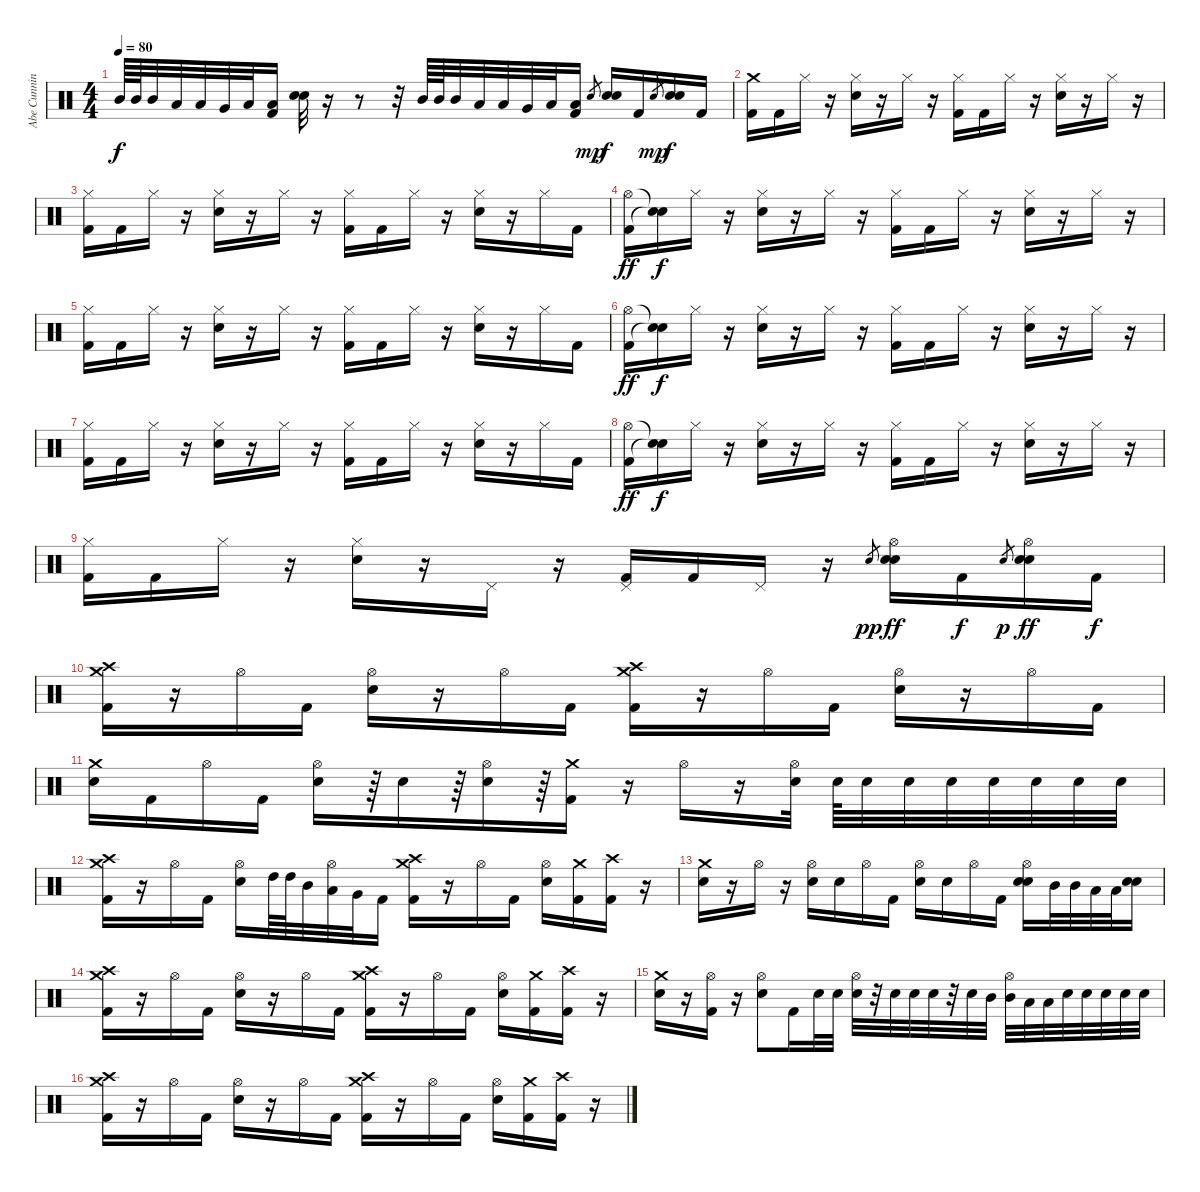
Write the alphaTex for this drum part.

\track ("Abe Cunningham" "Abe Cunnin") {instrument percussion}
\staff {score}
\articulation defaults
\ts (4 4)
\tempo 80
\clef neutral
\ks c "Mid Tom (hit)".64{dy f} "Mid Tom (hit)".64 "Mid Tom (hit)".32 "Low Tom (hit)".32 "Low Tom (hit)".32 "Very Low Tom (hit)".32 "Low Tom (hit)".32
("Low Tom (hit)" "Kick (hit) 2").16 ("Electric Snare (hit)" "Electric Snare (hit)").32 r.16 r.8 r.32 "Mid Tom (hit)".64 "Mid Tom (hit)".64 "Mid Tom (hit)".32 "Low Tom (hit)".32 "Low Tom (hit)".32 "Very Low Tom (hit)".32 "Low Tom (hit)".32 ("Low Tom (hit)" "Kick (hit) 2").16 "Electric Snare (hit)".8{gr dy mp} ("Electric Snare (hit)" "Electric Snare (hit)").16{dy f} "Kick (hit) 2".16 "Electric Snare (hit)".8{gr dy mp} ("Electric Snare (hit)" "Electric Snare (hit)").16{dy f} "Kick (hit) 2".16 |
("Crash medium (hit)" "Kick (hit) 2").16 "Kick (hit) 2".16 "Hi-Hat (closed)".16 r.16 ("Hi-Hat (closed)" "Electric Snare (hit)").16 r.16 "Hi-Hat (closed)".16 r.16 ("Hi-Hat (closed)" "Kick (hit) 2").16 "Kick (hit) 2".16 "Hi-Hat (closed)".16 r.16 ("Hi-Hat (closed)" "Electric Snare (hit)").16 r.16 "Hi-Hat (closed)".16 r.16 |
("Hi-Hat (closed)" "Kick (hit) 2").16 "Kick (hit) 2".16 "Hi-Hat (closed)".16 r.16 ("Hi-Hat (closed)" "Electric Snare (hit)").16 r.16 "Hi-Hat (closed)".16 r.16 ("Hi-Hat (closed)" "Kick (hit) 2").16 "Kick (hit) 2".16 "Hi-Hat (closed)".16 r.16 ("Hi-Hat (closed)" "Electric Snare (hit)").16 r.16 "Hi-Hat (closed)".16 "Kick (hit) 2".16 |
("Hi-Hat (open)" "Kick (hit) 2").16{dy ff} ("Snare (hit)"{t} "Snare (hit)"{t}).16{dy f} "Hi-Hat (closed)".16 r.16 ("Hi-Hat (closed)" "Electric Snare (hit)").16 r.16 "Hi-Hat (closed)".16 r.16 ("Hi-Hat (closed)" "Kick (hit) 2").16 "Kick (hit) 2".16 "Hi-Hat (closed)".16 r.16 ("Hi-Hat (closed)" "Electric Snare (hit)").16 r.16 "Hi-Hat (closed)".16 r.16 |
("Hi-Hat (closed)" "Kick (hit) 2").16 "Kick (hit) 2".16 "Hi-Hat (closed)".16 r.16 ("Hi-Hat (closed)" "Electric Snare (hit)").16 r.16 "Hi-Hat (closed)".16 r.16 ("Hi-Hat (closed)" "Kick (hit) 2").16 "Kick (hit) 2".16 "Hi-Hat (closed)".16 r.16 ("Hi-Hat (closed)" "Electric Snare (hit)").16 r.16 "Hi-Hat (closed)".16 "Kick (hit) 2".16 |
("Hi-Hat (open)" "Kick (hit) 2").16{dy ff} ("Snare (hit)"{t} "Snare (hit)"{t}).16{dy f} "Hi-Hat (closed)".16 r.16 ("Hi-Hat (closed)" "Electric Snare (hit)").16 r.16 "Hi-Hat (closed)".16 r.16 ("Hi-Hat (closed)" "Kick (hit) 2").16 "Kick (hit) 2".16 "Hi-Hat (closed)".16 r.16 ("Hi-Hat (closed)" "Electric Snare (hit)").16 r.16 "Hi-Hat (closed)".16 r.16 |
("Hi-Hat (closed)" "Kick (hit) 2").16 "Kick (hit) 2".16 "Hi-Hat (closed)".16 r.16 ("Hi-Hat (closed)" "Electric Snare (hit)").16 r.16 "Hi-Hat (closed)".16 r.16 ("Hi-Hat (closed)" "Kick (hit) 2").16 "Kick (hit) 2".16 "Hi-Hat (closed)".16 r.16 ("Hi-Hat (closed)" "Electric Snare (hit)").16 r.16 "Hi-Hat (closed)".16 "Kick (hit) 2".16 |
("Hi-Hat (open)" "Kick (hit) 2").16{dy ff} ("Snare (hit)"{t} "Snare (hit)"{t}).16{dy f} "Hi-Hat (closed)".16 r.16 ("Hi-Hat (closed)" "Electric Snare (hit)").16 r.16 "Hi-Hat (closed)".16 r.16 ("Hi-Hat (closed)" "Kick (hit) 2").16 "Kick (hit) 2".16 "Hi-Hat (closed)".16 r.16 ("Hi-Hat (closed)" "Electric Snare (hit)").16 r.16 "Hi-Hat (closed)".16 r.16 |
("Hi-Hat (closed)" "Kick (hit) 2").16 "Kick (hit) 2".16 "Hi-Hat (closed)".16 r.16 ("Hi-Hat (closed)" "Electric Snare (hit)").16 r.16 "Pedal Hi-Hat (hit)".16 r.16 ("Pedal Hi-Hat (hit)" "Kick (hit) 2").16 "Kick (hit) 2".16 "Pedal Hi-Hat (hit)".16 r.16 "Electric Snare (hit)".8{gr dy pp} ("Hi-Hat (open)" "Electric Snare (hit)" "Electric Snare (hit)").16{dy ff} "Kick (hit) 2".16{dy f} "Electric Snare (hit)".8{gr dy p} ("Hi-Hat (open)" "Electric Snare (hit)" "Electric Snare (hit)").16{dy ff} "Kick (hit) 2".16{dy f} |
("Crash medium (hit)" "Crash high (hit)" "Kick (hit) 2").16 r.16 "Hi-Hat (open)".16 "Kick (hit) 2".16 ("Hi-Hat (open)" "Electric Snare (hit)").16 r.16 "Hi-Hat (open)".16 "Kick (hit) 2".16 ("Crash medium (hit)" "Crash high (hit)" "Kick (hit) 2").16 r.16 "Hi-Hat (open)".16 "Kick (hit) 2".16 ("Hi-Hat (open)" "Electric Snare (hit)").16 r.16 "Hi-Hat (open)".16 "Kick (hit) 2".16 |
("Crash medium (hit)" "Electric Snare (hit)").16 "Kick (hit) 2".16 "Hi-Hat (open)".16 "Kick (hit) 2".16 ("Hi-Hat (open)" "Electric Snare (hit)").16 r.64 "Electric Snare (hit)".16 r.64 ("Hi-Hat (open)" "Electric Snare (hit)").16 r.64 ("Crash medium (hit)" "Kick (hit) 2").16 r.16 "Hi-Hat (open)".16 r.16 ("Hi-Hat (open)" "Electric Snare (hit)").32 "Electric Snare (hit)".64 "Electric Snare (hit)".32 "Electric Snare (hit)".32 "Electric Snare (hit)".32 "Electric Snare (hit)".32 "Electric Snare (hit)".32 "Electric Snare (hit)".32 "Electric Snare (hit)".32 |
("Crash medium (hit)" "Crash high (hit)" "Kick (hit) 2").16 r.16 "Hi-Hat (open)".16 "Kick (hit) 2".16 ("Hi-Hat (open)" "Electric Snare (hit)").16 "High Tom (hit)".64 "High Tom (hit)".64 "Mid Tom (hit)".32 ("Hi-Hat (open)" "Low Tom (hit)").32 "Very Low Tom (hit)".32 "Kick (hit) 2".16 ("Crash medium (hit)" "Crash high (hit)" "Kick (hit) 2").16 r.16 "Hi-Hat (open)".16 "Kick (hit) 2".16 ("Hi-Hat (open)" "Electric Snare (hit)").16 ("Crash medium (hit)" "Kick (hit) 2").16 ("Crash high (hit)" "Kick (hit) 2").16 r.16 |
("Crash medium (hit)" "Electric Snare (hit)").16 r.16 "Hi-Hat (open)".16 r.16 ("Hi-Hat (open)" "Electric Snare (hit)").16 "Electric Snare (hit)".16 "Hi-Hat (open)".16 "Kick (hit) 2".16 ("Hi-Hat (open)" "Electric Snare (hit)").16 "Electric Snare (hit)".16 "Hi-Hat (open)".16 "Kick (hit) 2".16 ("Hi-Hat (open)" "Electric Snare (hit)" "Electric Snare (hit)").16 "Mid Tom (hit)".32 "Mid Tom (hit)".32 "Low Tom (hit)".32 "Low Tom (hit)".32 ("Electric Snare (hit)" "Electric Snare (hit)").16 |
("Crash medium (hit)" "Crash high (hit)" "Kick (hit) 2").16 r.16 "Hi-Hat (open)".16 "Kick (hit) 2".16 ("Hi-Hat (open)" "Electric Snare (hit)").16 r.16 "Hi-Hat (open)".16 "Kick (hit) 2".16 ("Crash medium (hit)" "Crash high (hit)" "Kick (hit) 2").16 r.16 "Hi-Hat (open)".16 "Kick (hit) 2".16 ("Hi-Hat (open)" "Electric Snare (hit)").16 ("Crash medium (hit)" "Kick (hit) 2").16 ("Crash high (hit)" "Kick (hit) 2").16 r.16 |
("Crash medium (hit)" "Electric Snare (hit)").16 r.16 ("Hi-Hat (open)" "Kick (hit) 2").16 r.16 ("Hi-Hat (open)" "Electric Snare (hit)").8 "Kick (hit) 2".16 "Electric Snare (hit)".32 "Electric Snare (hit)".32 ("Hi-Hat (open)" "Electric Snare (hit)").32 r.32 "Electric Snare (hit)".32 "Electric Snare (hit)".32 "Electric Snare (hit)".32 r.32 "Electric Snare (hit)".32 "Mid Tom (hit)".32 ("Hi-Hat (open)" "Mid Tom (hit)").32 "Low Tom (hit)".32 "Low Tom (hit)".32 "Electric Snare (hit)".32 "Electric Snare (hit)".32 "Electric Snare (hit)".32 "Electric Snare (hit)".32 "Electric Snare (hit)".32 |
("Crash medium (hit)" "Crash high (hit)" "Kick (hit) 2").16 r.16 "Hi-Hat (open)".16 "Kick (hit) 2".16 ("Hi-Hat (open)" "Electric Snare (hit)").16 r.16 "Hi-Hat (open)".16 "Kick (hit) 2".16 ("Crash medium (hit)" "Crash high (hit)" "Kick (hit) 2").16 r.16 "Hi-Hat (open)".16 "Kick (hit) 2".16 ("Hi-Hat (open)" "Electric Snare (hit)").16 ("Crash medium (hit)" "Kick (hit) 2").16 ("Crash high (hit)" "Kick (hit) 2").16 r.16
